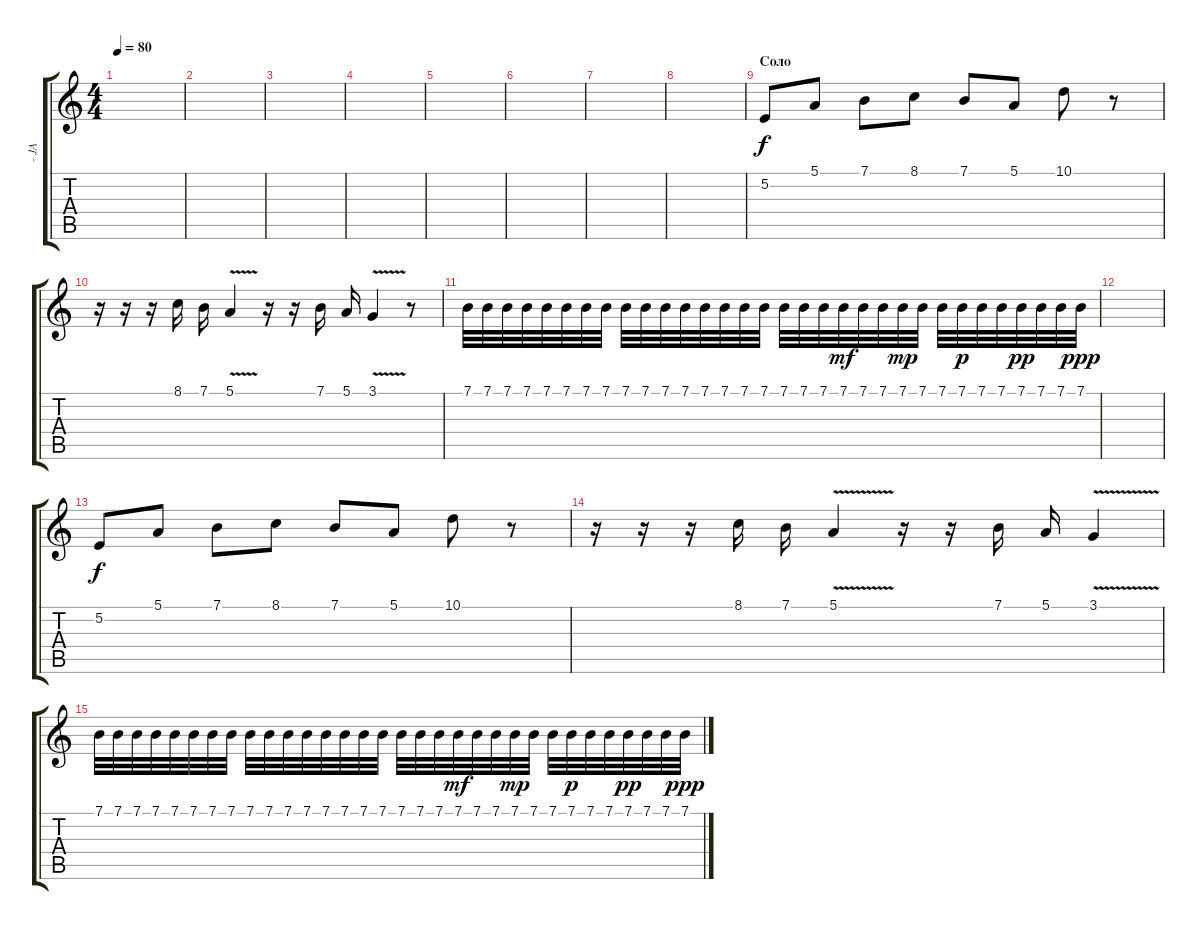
\track ("      - JALGAS -" "      - JA") {instrument violin}
\staff {score tabs}
\tuning (E4 B3 G3 D3 A2 E2) {hide}
\ts (4 4)
\tempo 80
\clef g2
\ks c
|
|
|
|
|
|
|
|
\section ("" "Соло")
5.2.8 5.1.8 7.1.8 8.1.8 7.1.8 5.1.8 10.1.8 r.8 |
r.16 r.16 r.16 8.1.16 7.1.16 5.1{v}.4 r.16 r.16 7.1.16 5.1.16 3.1{v}.4 r.8 |
7.1.32 7.1.32 7.1.32 7.1.32 7.1.32 7.1.32 7.1.32 7.1.32 7.1.32 7.1.32 7.1.32 7.1.32 7.1.32 7.1.32 7.1.32 7.1.32 7.1.32 7.1.32 7.1.32 7.1.32{dy mf} 7.1.32 7.1.32 7.1.32{dy mp} 7.1.32 7.1.32 7.1.32{dy p} 7.1.32 7.1.32 7.1.32{dy pp} 7.1.32 7.1.32 7.1.32{dy ppp} |
|
5.2.8{dy f} 5.1.8 7.1.8 8.1.8 7.1.8 5.1.8 10.1.8 r.8 |
r.16 r.16 r.16 8.1.16 7.1.16 5.1{v}.4 r.16 r.16 7.1.16 5.1.16 3.1{v}.4 |
7.1.32 7.1.32 7.1.32 7.1.32 7.1.32 7.1.32 7.1.32 7.1.32 7.1.32 7.1.32 7.1.32 7.1.32 7.1.32 7.1.32 7.1.32 7.1.32 7.1.32 7.1.32 7.1.32 7.1.32{dy mf} 7.1.32 7.1.32 7.1.32{dy mp} 7.1.32 7.1.32 7.1.32{dy p} 7.1.32 7.1.32 7.1.32{dy pp} 7.1.32 7.1.32 7.1.32{dy ppp}
